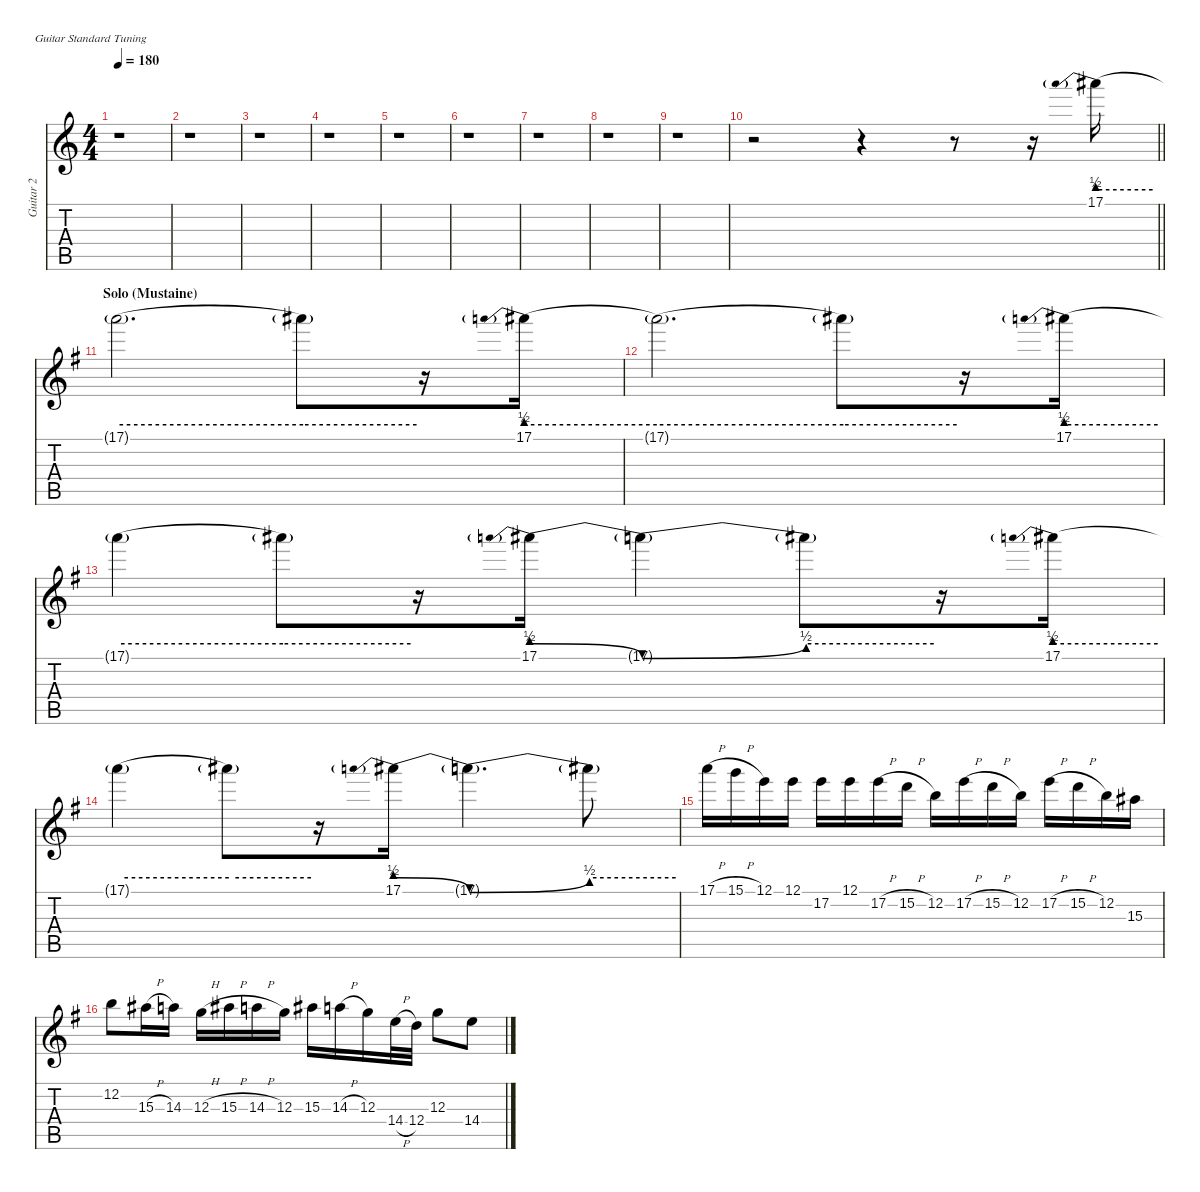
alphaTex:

\defaultSystemsLayout 4
\hideDynamics
\bracketExtendMode nobrackets
\firstSystemTrackNameMode fullname
\otherSystemsTrackNameOrientation horizontal
\track ("Guitar 2" "dist.guit.") {instrument distortionguitar}
\staff {score tabs}
\tuning (E4 B3 G3 D3 A2 E2)
\ts (4 4)
\tempo 180
\clef g2
\ks c
r.1{dy f beam Down} |
r.1{beam Down} |
r.1{beam Down} |
r.1{beam Down} |
r.1{beam Down} |
r.1{beam Down} |
r.1{beam Down} |
r.1{beam Down} |
r.1{beam Down} |
\barLineRight lightlight
r.2{beam Down} r.4{beam Down} r.8{beam Down} r.16{beam Down} 17.1{be (prebend 0 2 60 2)}.16{beam Down} |
\section ("" "Solo (Mustaine)")
\ks g
17.1{be (hold 0 2 60 2) t}.2{d beam Down} 17.1{be (hold 0 2 60 2) t}.8{beam Down} r.16{beam Down} 17.1{be (prebend 0 2 60 2)}.16{beam Down} |
17.1{be (hold 0 2 60 2) t}.2{d beam Down} 17.1{be (hold 0 2 60 2) t}.8{beam Down} r.16{beam Down} 17.1{be (prebend 0 2 60 2)}.16{beam Down} |
17.1{be (hold 0 2 60 2) t}.4{beam Down} 17.1{be (hold 0 2 60 2) t}.8{beam Down} r.16{beam Down} 17.1{be (prebendrelease 0 2 60 0)}.16{beam Down} 17.1{be (bend 0 0 60 2) t acc forcenatural}.4{beam Down} 17.1{be (hold 0 2 60 2) t}.8{beam Down} r.16{beam Down} 17.1{be (prebend 0 2 60 2)}.16{beam Down} |
17.1{be (hold 0 2 60 2) t}.4{beam Down} 17.1{be (hold 0 2 60 2) t}.8{beam Down} r.16{beam Down} 17.1{be (prebendrelease 0 2 60 0)}.16{beam Down} 17.1{be (bend 0 0 60 2) t acc forcenatural}.4{d beam Down} 17.1{be (hold 0 2 60 2) t}.8{beam Down} |
17.1{h acc forcenatural}.16{beam Down} 15.1{h acc forcenatural}.16{beam Down} 12.1{acc forcenatural}.16{beam Down} 12.1{acc forcenatural}.16{beam Down} 17.2{acc forcenatural}.16{beam Down} 12.1{acc forcenatural}.16{beam Down} 17.2{h acc forcenatural}.16{beam Down} 15.2{h acc forcenatural}.16{beam Down} 12.2{acc forcenatural}.16{beam Down} 17.2{h acc forcenatural}.16{beam Down} 15.2{h acc forcenatural}.16{beam Down} 12.2{acc forcenatural}.16{beam Down} 17.2{h acc forcenatural}.16{beam Down} 15.2{h acc forcenatural}.16{beam Down} 12.2{acc forcenatural}.16{beam Down} 15.3{acc #}.16{beam Down} |
12.2{acc forcenatural}.8{beam Down} 15.3{h acc #}.16{beam Down} 14.3{acc forcenatural}.16{beam Down} 12.3{h acc forcenatural}.16{beam Down} 15.3{h acc #}.16{beam Down} 14.3{h acc forcenatural}.16{beam Down} 12.3{acc forcenatural}.16{beam Down} 15.3{acc #}.16{beam Down} 14.3{h acc forcenatural}.16{beam Down} 12.3{acc forcenatural}.16{beam Down} 14.4{h acc forcenatural}.32{beam Down} 12.4{acc forcenatural}.32{beam Down} 12.3{acc forcenatural}.8{beam Down} 14.4{acc forcenatural}.8{beam Down}
